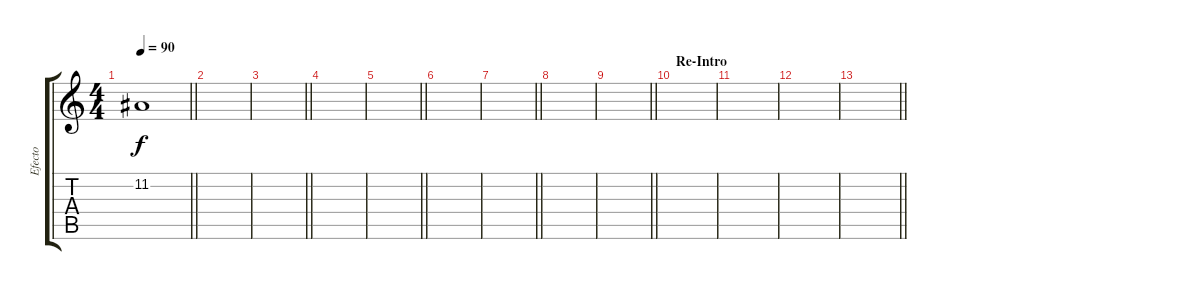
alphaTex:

\track ("Efecto" "Efecto") {instrument synthstrings1}
\staff {score tabs}
\tuning (E4 B3 G3 D3 A2 E2) {hide}
\ts (4 4)
\tempo 90
\clef g2
\barLineRight lightlight
\ks c
11.2.1{dy f} |
|
\barLineRight lightlight
|
|
\barLineRight lightlight
|
|
\barLineRight lightlight
|
|
\barLineRight lightlight
|
\section ("" "Re-Intro")
|
|
|
\barLineRight lightlight
